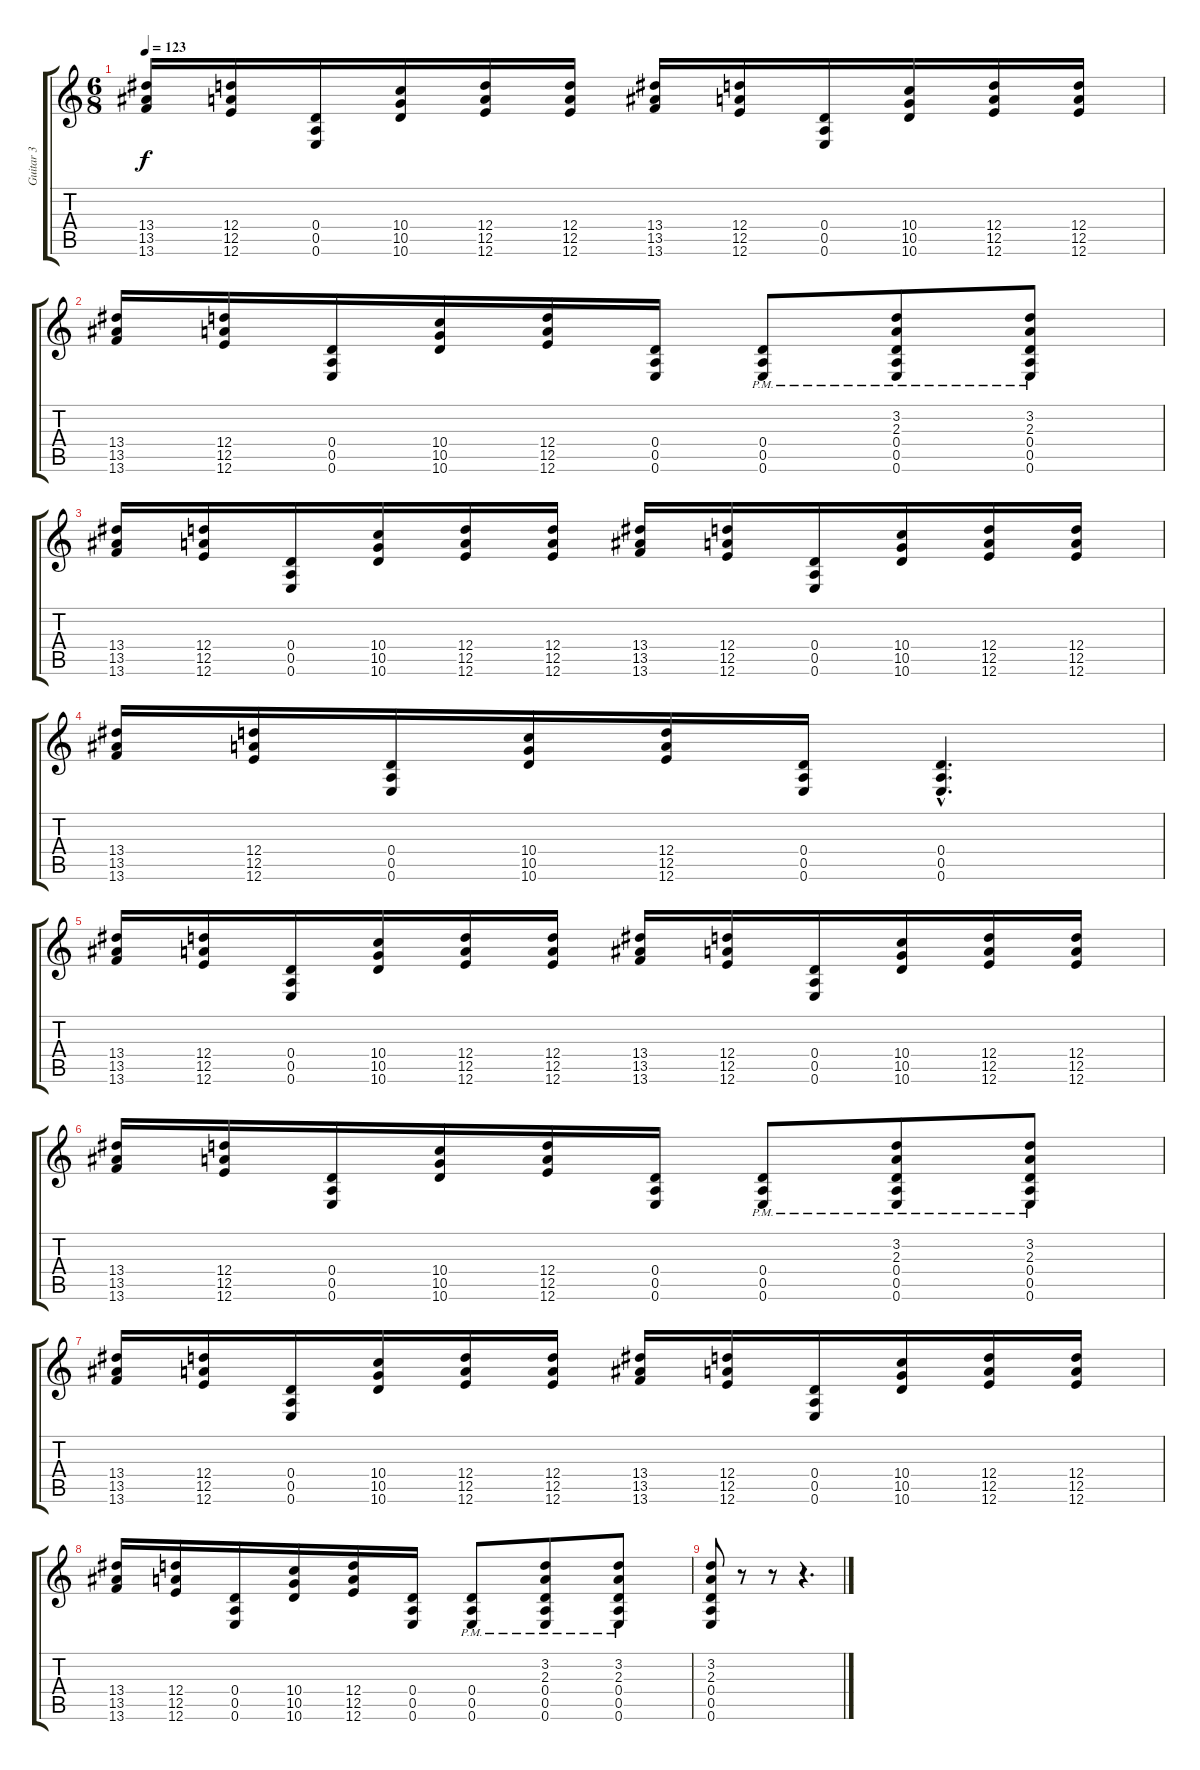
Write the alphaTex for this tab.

\track ("Guitar 3" "Guitar 3") {instrument distortionguitar}
\staff {score tabs}
\tuning (E4 B3 G3 D3 A2 E2) {hide}
\ts (6 8)
\tempo 123
\clef g2
\ks c
(13.4 13.5 13.6).16{dy f volume 13} (12.4 12.5 12.6).16 (0.4 0.5 0.6).16 (10.4 10.5 10.6).16 (12.4 12.5 12.6).16 (12.4 12.5 12.6).16 (13.4 13.5 13.6).16 (12.4 12.5 12.6).16 (0.4 0.5 0.6).16 (10.4 10.5 10.6).16 (12.4 12.5 12.6).16 (12.4 12.5 12.6).16 |
(13.4 13.5 13.6).16 (12.4 12.5 12.6).16 (0.4 0.5 0.6).16 (10.4 10.5 10.6).16 (12.4 12.5 12.6).16 (0.4 0.5 0.6).16 (0.4{pm} 0.5{pm} 0.6{pm}).8 (3.2{pm} 2.3{pm} 0.4{pm} 0.5{pm} 0.6{pm}).8 (3.2{pm} 2.3{pm} 0.4{pm} 0.5{pm} 0.6{pm}).8 |
(13.4 13.5 13.6).16 (12.4 12.5 12.6).16 (0.4 0.5 0.6).16 (10.4 10.5 10.6).16 (12.4 12.5 12.6).16 (12.4 12.5 12.6).16 (13.4 13.5 13.6).16 (12.4 12.5 12.6).16 (0.4 0.5 0.6).16 (10.4 10.5 10.6).16 (12.4 12.5 12.6).16 (12.4 12.5 12.6).16 |
(13.4 13.5 13.6).16 (12.4 12.5 12.6).16 (0.4 0.5 0.6).16 (10.4 10.5 10.6).16 (12.4 12.5 12.6).16 (0.4 0.5 0.6).16 (0.4{hac} 0.5{hac} 0.6{hac}).4{d} |
(13.4 13.5 13.6).16 (12.4 12.5 12.6).16 (0.4 0.5 0.6).16 (10.4 10.5 10.6).16 (12.4 12.5 12.6).16 (12.4 12.5 12.6).16 (13.4 13.5 13.6).16 (12.4 12.5 12.6).16 (0.4 0.5 0.6).16 (10.4 10.5 10.6).16 (12.4 12.5 12.6).16 (12.4 12.5 12.6).16 |
(13.4 13.5 13.6).16 (12.4 12.5 12.6).16 (0.4 0.5 0.6).16 (10.4 10.5 10.6).16 (12.4 12.5 12.6).16 (0.4 0.5 0.6).16 (0.4{pm} 0.5{pm} 0.6{pm}).8 (3.2{pm} 2.3{pm} 0.4{pm} 0.5{pm} 0.6{pm}).8 (3.2{pm} 2.3{pm} 0.4{pm} 0.5{pm} 0.6{pm}).8 |
(13.4 13.5 13.6).16 (12.4 12.5 12.6).16 (0.4 0.5 0.6).16 (10.4 10.5 10.6).16 (12.4 12.5 12.6).16 (12.4 12.5 12.6).16 (13.4 13.5 13.6).16 (12.4 12.5 12.6).16 (0.4 0.5 0.6).16 (10.4 10.5 10.6).16 (12.4 12.5 12.6).16 (12.4 12.5 12.6).16 |
(13.4 13.5 13.6).16 (12.4 12.5 12.6).16 (0.4 0.5 0.6).16 (10.4 10.5 10.6).16 (12.4 12.5 12.6).16 (0.4 0.5 0.6).16 (0.4{pm} 0.5{pm} 0.6{pm}).8 (3.2{pm} 2.3{pm} 0.4{pm} 0.5{pm} 0.6{pm}).8 (3.2{pm} 2.3{pm} 0.4{pm} 0.5{pm} 0.6{pm}).8 |
(3.2 2.3 0.4 0.5 0.6).8 r.8 r.8 r.4{d}
